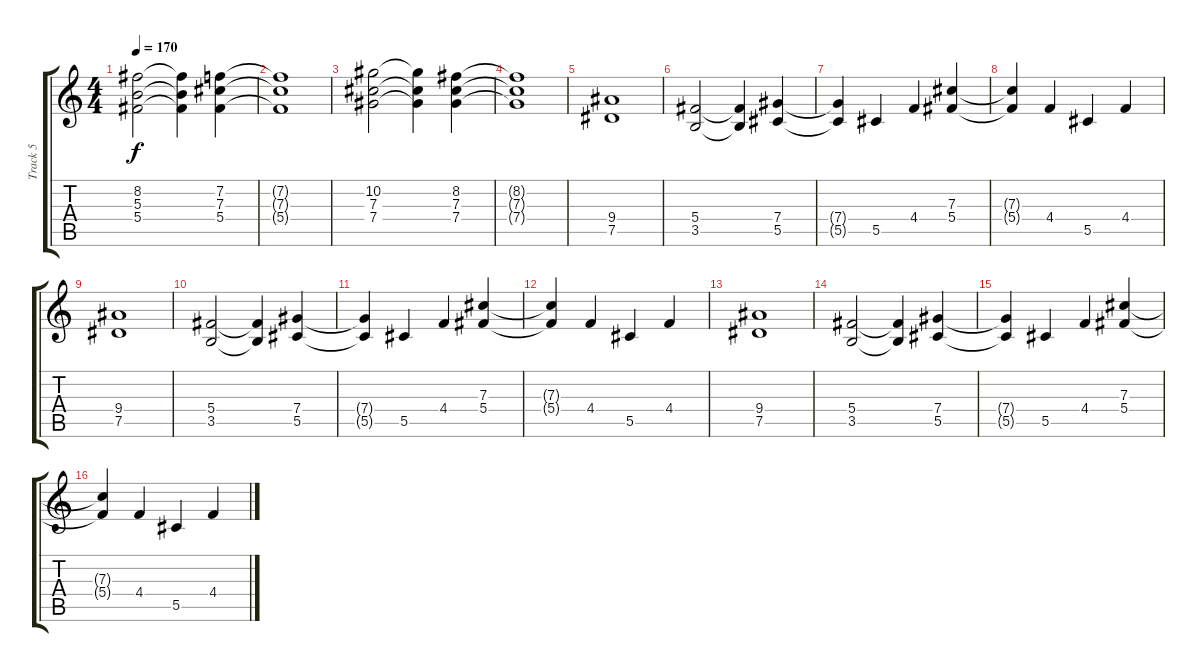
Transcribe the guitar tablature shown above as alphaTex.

\track ("Track 5" "Track 5") {instrument distortionguitar}
\staff {score tabs}
\tuning (Eb4 Bb3 Gb3 Db3 Ab2 Eb2) {hide}
\ts (4 4)
\tempo 170
\clef g2
\ks c
(8.2 5.3 5.4).2{dy f} (8.2{t} 5.3{t} 5.4{t}).4 (7.2 7.3 5.4).4 |
(7.2{t} 7.3{t} 5.4{t}).1 |
(10.2 7.3 7.4).2 (10.2{t} 7.3{t} 7.4{t}).4 (8.2 7.3 7.4).4 |
(8.2{t} 7.3{t} 7.4{t}).1 |
(9.4 7.5).1 |
(5.4 3.5).2 (5.4{t} 3.5{t}).4 (7.4 5.5).4 |
(7.4{t} 5.5{t}).4 5.5.4 4.4.4 (7.3 5.4).4 |
(7.3{t} 5.4{t}).4 4.4.4 5.5.4 4.4.4 |
(9.4 7.5).1 |
(5.4 3.5).2 (5.4{t} 3.5{t}).4 (7.4 5.5).4 |
(7.4{t} 5.5{t}).4 5.5.4 4.4.4 (7.3 5.4).4 |
(7.3{t} 5.4{t}).4 4.4.4 5.5.4 4.4.4 |
(9.4 7.5).1 |
(5.4 3.5).2 (5.4{t} 3.5{t}).4 (7.4 5.5).4 |
(7.4{t} 5.5{t}).4 5.5.4 4.4.4 (7.3 5.4).4 |
(7.3{t} 5.4{t}).4 4.4.4 5.5.4 4.4.4
